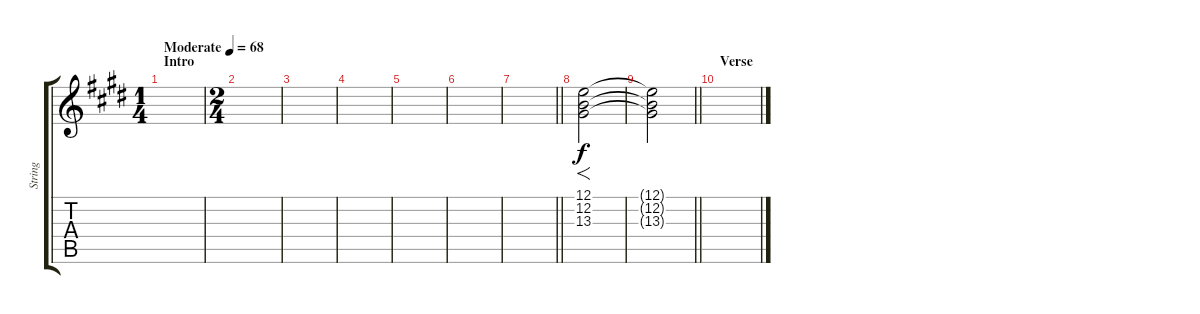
\track ("String" "String") {instrument stringensemble1}
\staff {score tabs}
\tuning (E4 B3 G3 D3 A2 E2) {hide}
\ts (1 4)
\section ("" "Intro")
\tempo (68 "Moderate")
\clef g2
\ks e
|
\ts (2 4)
|
|
|
|
|
\barLineRight lightlight
|
\section ("" "")
(12.1 12.2 13.3).2{f} |
\barLineRight lightlight
(12.1{t} 12.2{t} 13.3{t}).2 |
\section ("" "Verse")
